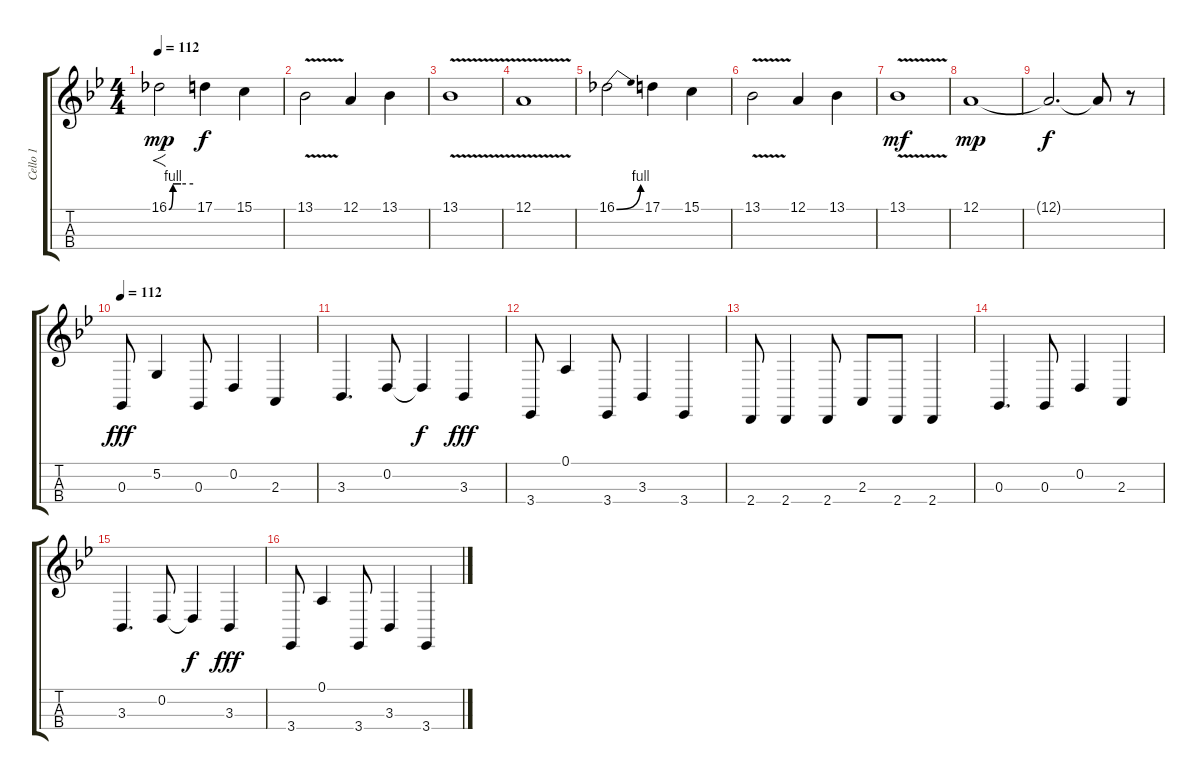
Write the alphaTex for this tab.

\track ("Cello 1" "Cello 1") {instrument cello}
\staff {score tabs}
\tuning (A3 D3 G2 C2) {hide}
\ts (4 4)
\tempo 112
\tempo 87
\tempo 112
\clef g2
\ks bb
16.1{be (custom 0 0 10 4 15 4 30 4 60 4)}.2{f dy mp instrument cello} 17.1.4{dy f} 15.1.4 |
13.1{v}.2 12.1.4 13.1.4 |
13.1{v}.1 |
12.1{v}.1 |
16.1{be (bend 0 0 60 4)}.2 17.1.4 15.1.4 |
13.1{v}.2 12.1.4 13.1.4 |
13.1{v}.1{dy mf} |
12.1.1{dy mp} |
12.1{t}.2{d dy f} 12.1{t}.8 r.8 |
\tempo 112
0.3.8{dy fff instrument electricbasspick} 5.2.4 0.3.8 0.2.4 2.3.4 |
3.3.4{d} 0.2.8 0.2{t}.4{dy f} 3.3.4{dy fff} |
3.4.8 0.1.4 3.4.8 3.3.4 3.4.4 |
2.4.8 2.4.4 2.4.8 2.3.8 2.4.8 2.4.4 |
0.3.4{d} 0.3.8 0.2.4 2.3.4 |
3.3.4{d} 0.2.8 0.2{t}.4{dy f} 3.3.4{dy fff} |
3.4.8 0.1.4 3.4.8 3.3.4 3.4.4
